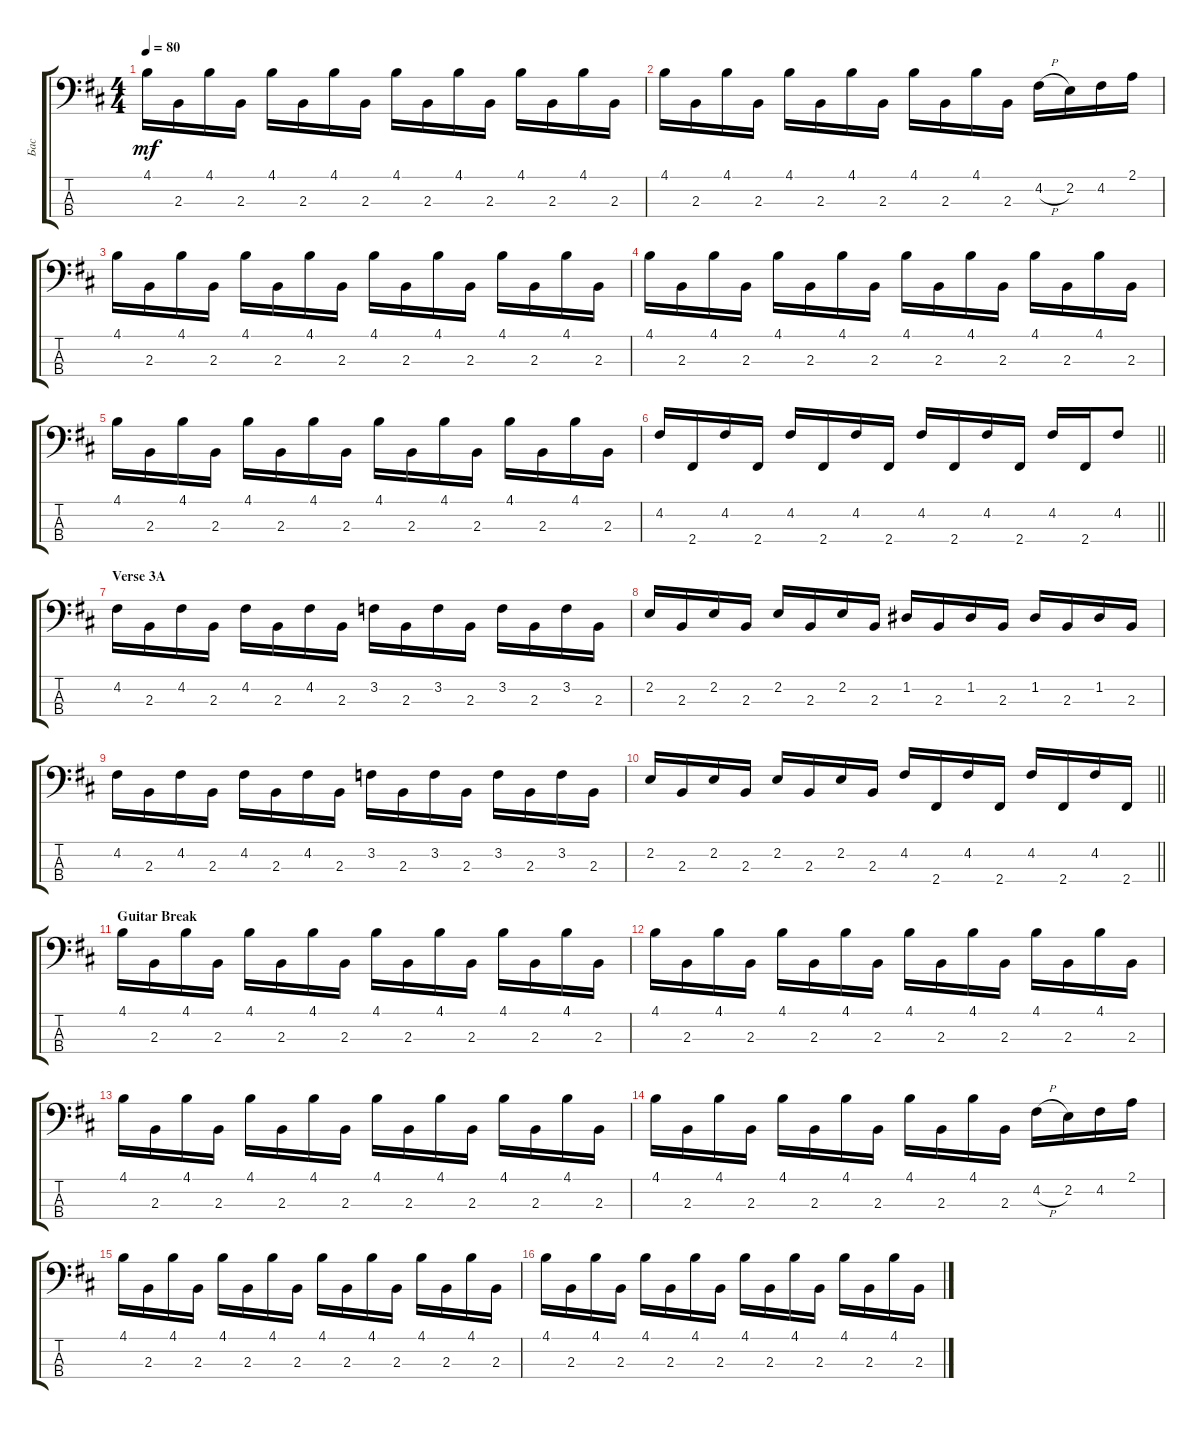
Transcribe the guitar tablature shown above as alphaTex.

\track ("Бас" "Бас") {instrument electricbassfinger}
\staff {score tabs}
\tuning (G2 D2 A1 E1) {hide}
\ts (4 4)
\tempo 80
\clef f4
\ks bminor
4.1.16{dy mf} 2.3.16 4.1.16 2.3.16 4.1.16 2.3.16 4.1.16 2.3.16 4.1.16 2.3.16 4.1.16 2.3.16 4.1.16 2.3.16 4.1.16 2.3.16 |
4.1.16 2.3.16 4.1.16 2.3.16 4.1.16 2.3.16 4.1.16 2.3.16 4.1.16 2.3.16 4.1.16 2.3.16 4.2{h}.16 2.2.16 4.2.16 2.1.16 |
4.1.16 2.3.16 4.1.16 2.3.16 4.1.16 2.3.16 4.1.16 2.3.16 4.1.16 2.3.16 4.1.16 2.3.16 4.1.16 2.3.16 4.1.16 2.3.16 |
4.1.16 2.3.16 4.1.16 2.3.16 4.1.16 2.3.16 4.1.16 2.3.16 4.1.16 2.3.16 4.1.16 2.3.16 4.1.16 2.3.16 4.1.16 2.3.16 |
4.1.16 2.3.16 4.1.16 2.3.16 4.1.16 2.3.16 4.1.16 2.3.16 4.1.16 2.3.16 4.1.16 2.3.16 4.1.16 2.3.16 4.1.16 2.3.16 |
\barLineRight lightlight
4.2.16 2.4.16 4.2.16 2.4.16 4.2.16 2.4.16 4.2.16 2.4.16 4.2.16 2.4.16 4.2.16 2.4.16 4.2.16 2.4.16 4.2.8 |
\section ("" "Verse 3A")
4.2.16 2.3.16 4.2.16 2.3.16 4.2.16 2.3.16 4.2.16 2.3.16 3.2.16 2.3.16 3.2.16 2.3.16 3.2.16 2.3.16 3.2.16 2.3.16 |
2.2.16 2.3.16 2.2.16 2.3.16 2.2.16 2.3.16 2.2.16 2.3.16 1.2.16 2.3.16 1.2.16 2.3.16 1.2.16 2.3.16 1.2.16 2.3.16 |
4.2.16 2.3.16 4.2.16 2.3.16 4.2.16 2.3.16 4.2.16 2.3.16 3.2.16 2.3.16 3.2.16 2.3.16 3.2.16 2.3.16 3.2.16 2.3.16 |
\barLineRight lightlight
2.2.16 2.3.16 2.2.16 2.3.16 2.2.16 2.3.16 2.2.16 2.3.16 4.2.16 2.4.16 4.2.16 2.4.16 4.2.16 2.4.16 4.2.16 2.4.16 |
\section ("" "Guitar Break")
4.1.16 2.3.16 4.1.16 2.3.16 4.1.16 2.3.16 4.1.16 2.3.16 4.1.16 2.3.16 4.1.16 2.3.16 4.1.16 2.3.16 4.1.16 2.3.16 |
4.1.16 2.3.16 4.1.16 2.3.16 4.1.16 2.3.16 4.1.16 2.3.16 4.1.16 2.3.16 4.1.16 2.3.16 4.1.16 2.3.16 4.1.16 2.3.16 |
4.1.16 2.3.16 4.1.16 2.3.16 4.1.16 2.3.16 4.1.16 2.3.16 4.1.16 2.3.16 4.1.16 2.3.16 4.1.16 2.3.16 4.1.16 2.3.16 |
4.1.16 2.3.16 4.1.16 2.3.16 4.1.16 2.3.16 4.1.16 2.3.16 4.1.16 2.3.16 4.1.16 2.3.16 4.2{h}.16 2.2.16 4.2.16 2.1.16 |
4.1.16 2.3.16 4.1.16 2.3.16 4.1.16 2.3.16 4.1.16 2.3.16 4.1.16 2.3.16 4.1.16 2.3.16 4.1.16 2.3.16 4.1.16 2.3.16 |
4.1.16 2.3.16 4.1.16 2.3.16 4.1.16 2.3.16 4.1.16 2.3.16 4.1.16 2.3.16 4.1.16 2.3.16 4.1.16 2.3.16 4.1.16 2.3.16
